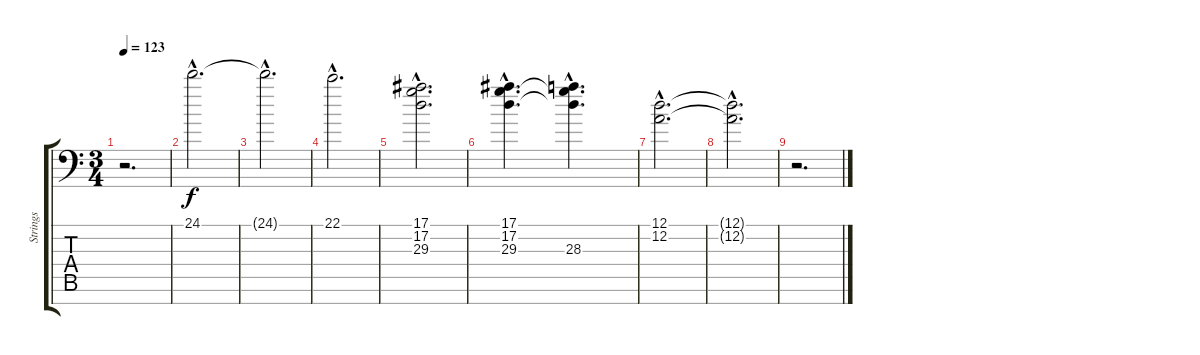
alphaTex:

\track ("Strings" "Strings") {instrument stringensemble1}
\staff {score tabs}
\tuning (D4 A3 F3 C3 G2 D2 A1) {hide}
\ts (3 4)
\tempo 123
\clef f4
\ks c
r.2{d dy f} |
24.1{hac}.2{d} |
24.1{hac t}.2{d} |
22.1{hac}.2{d} |
(17.1{hac} 17.2{hac} 29.3{hac}).2{d} |
(17.1{hac} 17.2{hac} 29.3{hac}).4{d} (17.1{hac t} 17.2{hac t} 28.3{hac}).4{d} |
(12.1{hac} 12.2{hac}).2{d} |
(12.1{hac t} 12.2{hac t}).2{d} |
r.2{d}
